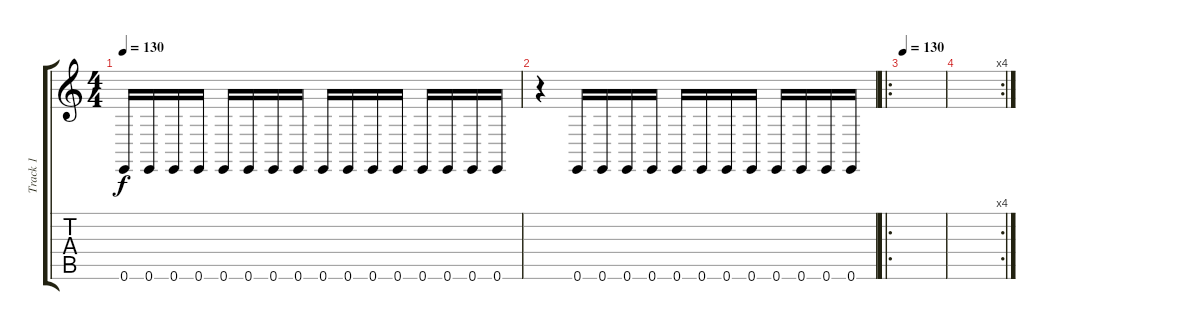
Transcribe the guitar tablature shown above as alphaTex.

\track ("Track 1" "Track 1") {instrument gunshot}
\staff {score tabs}
\tuning (E4 B3 G3 D3 A2 E2) {hide}
\ts (4 4)
\tempo 130
\tempo 150
\tempo 130
\clef g2
\ks c
0.6.16{dy f instrument gunshot} 0.6.16 0.6.16 0.6.16 0.6.16 0.6.16 0.6.16 0.6.16 0.6.16 0.6.16 0.6.16 0.6.16 0.6.16 0.6.16 0.6.16 0.6.16 |
r.4 0.6.16 0.6.16 0.6.16 0.6.16 0.6.16 0.6.16 0.6.16 0.6.16 0.6.16 0.6.16 0.6.16 0.6.16 |
\ro
\tempo 130
|
\rc 4
